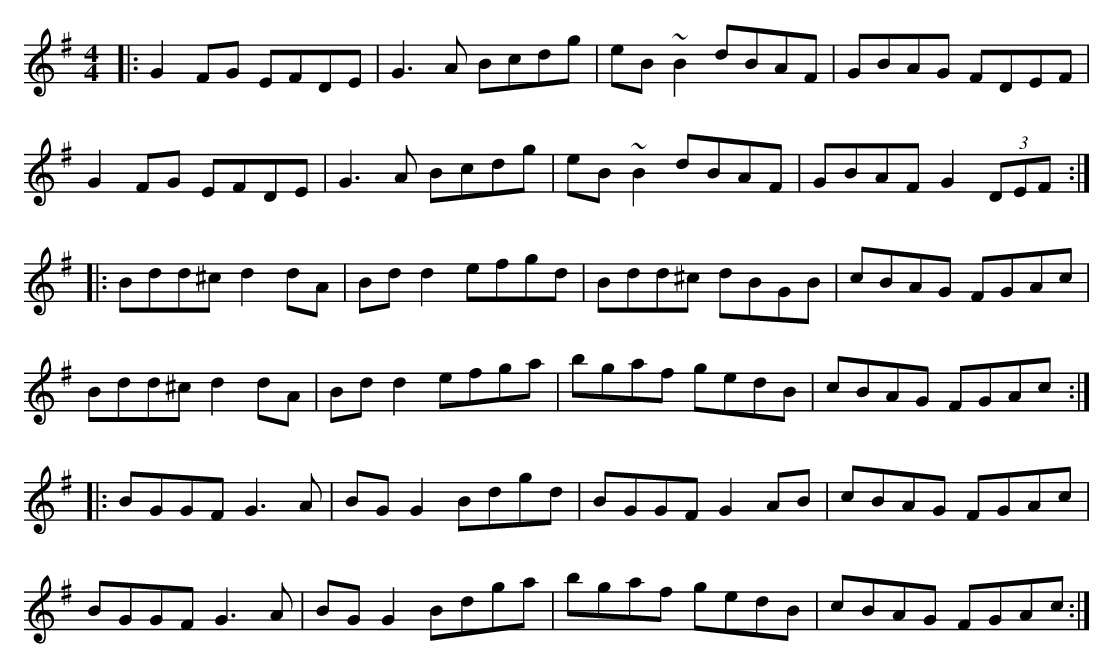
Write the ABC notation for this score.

X:1
M:4/4
K:G
|:G2 FG EFDE|G3 A Bcdg|eB ~B2 dBAF|GBAG FDEF|
G2 FG EFDE|G3A Bcdg|eB ~B2 dBAF|GBAF G2 (3DEF:|
|:Bdd^c d2 dA|Bd d2 efgd|Bdd^c dBGB|cBAG FGAc|
Bdd^c d2 dA|Bd d2 efga|bgaf gedB|cBAG FGAc:|
|:BGGF G3A|BG G2 Bdgd|BGGF G2 AB|cBAG FGAc|
BGGF G3A|BG G2 Bdga|bgaf gedB|cBAG FGAc:|
